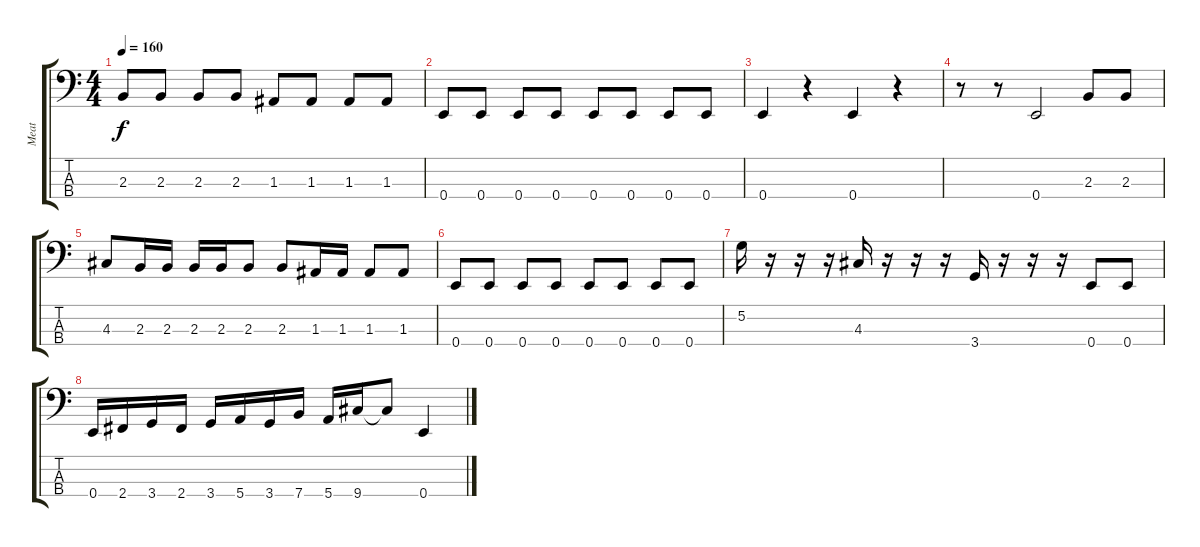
\track ("Meat" "Meat") {instrument electricbasspick}
\staff {score tabs}
\tuning (G2 D2 A1 E1) {hide}
\ts (4 4)
\tempo 160
\clef f4
\ks c
2.3.8{dy f} 2.3.8 2.3.8 2.3.8 1.3.8 1.3.8 1.3.8 1.3.8 |
0.4.8 0.4.8 0.4.8 0.4.8 0.4.8 0.4.8 0.4.8 0.4.8 |
0.4.4 r.4 0.4.4 r.4 |
r.8 r.8 0.4.2 2.3.8 2.3.8 |
4.3.8 2.3.16 2.3.16 2.3.16 2.3.16 2.3.8 2.3.8 1.3.16 1.3.16 1.3.8 1.3.8 |
0.4.8 0.4.8 0.4.8 0.4.8 0.4.8 0.4.8 0.4.8 0.4.8 |
5.2.16 r.16 r.16 r.16 4.3.16 r.16 r.16 r.16 3.4.16 r.16 r.16 r.16 0.4.8 0.4.8 |
0.4.16 2.4.16 3.4.16 2.4.16 3.4.16 5.4.16 3.4.16 7.4.16 5.4.16 9.4.16 9.4{t}.8 0.4.4
